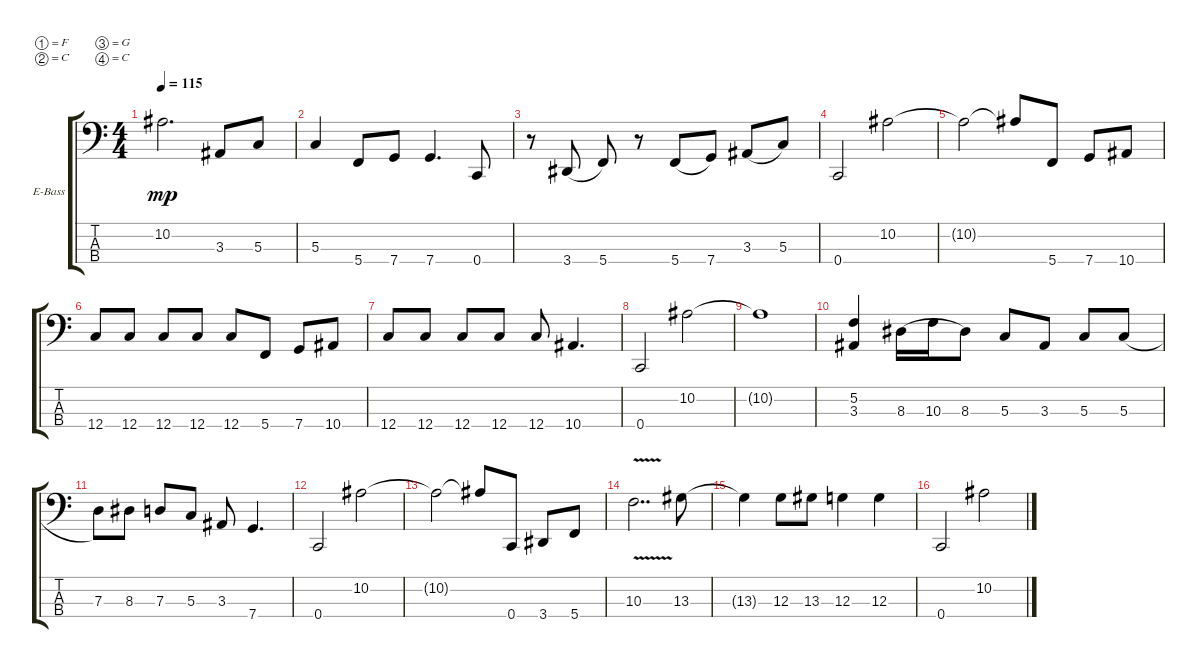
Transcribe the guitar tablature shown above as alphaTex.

\defaultSystemsLayout 4
\bracketExtendMode groupsimilarinstruments
\firstSystemTrackNameOrientation horizontal
\otherSystemsTrackNameOrientation horizontal
\track ("Electric Bass" "E-Bass") {instrument electricbassfinger}
\staff {score tabs}
\tuning (F2 C2 G1 C1)
\ts (4 4)
\tempo 115
\clef f4
\ks c
10.2{t}.2{d dy mp} 3.3.8 5.3.8 |
5.3.4 5.4.8 7.4.8 7.4.4{d} 0.4.8 |
r.8 3.4.8{legatoorigin} 5.4.8 r.8 5.4.8{legatoorigin} 7.4.8 3.3.8{legatoorigin} 5.3.8 |
0.4.2 10.2.2 |
10.2{t}.2 10.2{t}.8 5.4.8 7.4.8 10.4.8 |
12.4.8 12.4.8 12.4.8 12.4.8 12.4.8 5.4.8 7.4.8 10.4.8 |
12.4.8 12.4.8 12.4.8 12.4.8 12.4.8 10.4.4{d} |
0.4.2 10.2.2 |
10.2{t}.1 |
(3.3 5.2).4 8.3.16{legatoorigin} 10.3.16{legatoorigin} 8.3.8 5.3.8 3.3.8 5.3.8 5.3.8{legatoorigin} |
7.3.8 8.3.8 7.3.8 5.3.8 3.3.8 7.4.4{d} |
0.4.2 10.2.2 |
10.2{t}.2 10.2{t}.8 0.4.8 3.4.8 5.4.8 |
10.3{v}.2{dd} 13.3.8 |
13.3{t}.4 12.3.8 13.3.8 12.3.4 12.3.4 |
0.4.2 10.2.2
